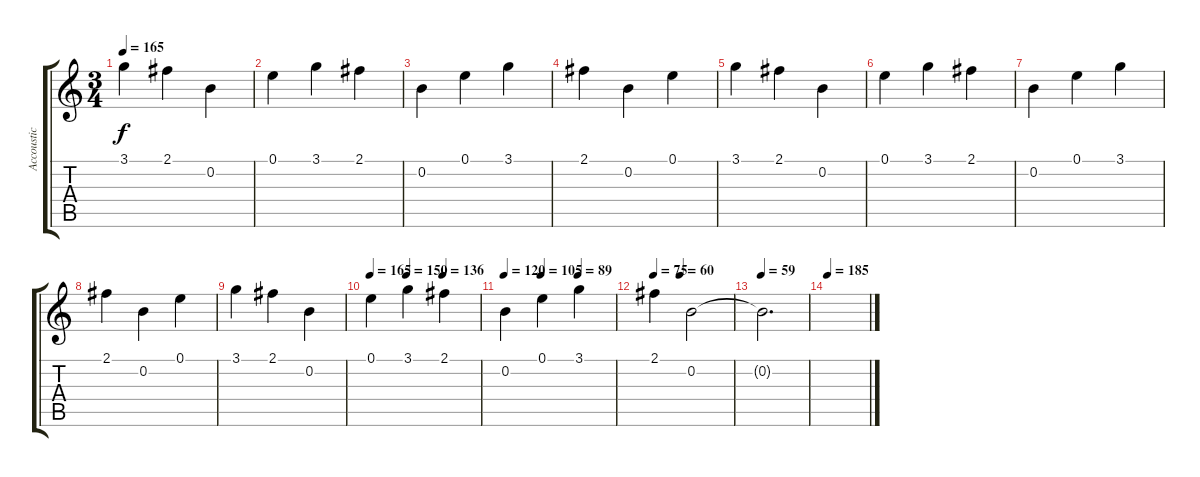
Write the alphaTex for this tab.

\track ("Accoustic Guitar" "Accoustic ") {instrument acousticguitarsteel}
\staff {score tabs}
\tuning (E4 B3 G3 D3 A2 E2) {hide}
\ts (3 4)
\tempo 165
\clef g2
\ks c
3.1.4{dy f} 2.1.4 0.2.4 |
0.1.4 3.1.4 2.1.4 |
0.2.4 0.1.4 3.1.4 |
2.1.4 0.2.4 0.1.4 |
3.1.4 2.1.4 0.2.4 |
0.1.4 3.1.4 2.1.4 |
0.2.4 0.1.4 3.1.4 |
2.1.4 0.2.4 0.1.4 |
3.1.4 2.1.4 0.2.4 |
\tempo 165
\tempo (150 0.3333333333333333)
\tempo (136 0.6666666666666666)
0.1.4 3.1.4 2.1.4 |
\tempo 120
\tempo (105 0.3333333333333333)
\tempo (89 0.6666666666666666)
0.2.4 0.1.4 3.1.4 |
\tempo 75
\tempo (60 0.3333333333333333)
2.1.4 0.2.2 |
\tempo 59
0.2{t}.2{d} |
\tempo 185
